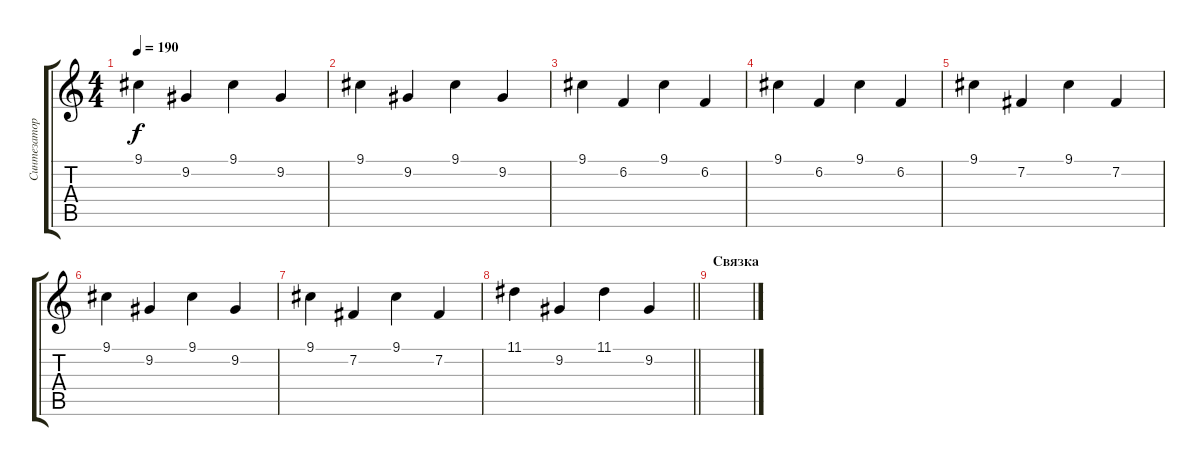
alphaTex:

\track ("Синтезатор" "Синтезатор") {instrument stringensemble1}
\staff {score tabs}
\tuning (E4 B3 G3 D3 A2 E2) {hide}
\ts (4 4)
\tempo 190
\clef g2
\ks c
9.1.4{dy f} 9.2.4 9.1.4 9.2.4 |
9.1.4 9.2.4 9.1.4 9.2.4 |
9.1.4 6.2.4 9.1.4 6.2.4 |
9.1.4 6.2.4 9.1.4 6.2.4 |
9.1.4 7.2.4 9.1.4 7.2.4 |
9.1.4 9.2.4 9.1.4 9.2.4 |
9.1.4 7.2.4 9.1.4 7.2.4 |
\barLineRight lightlight
11.1.4 9.2.4 11.1.4 9.2.4 |
\section ("" "Связка")
